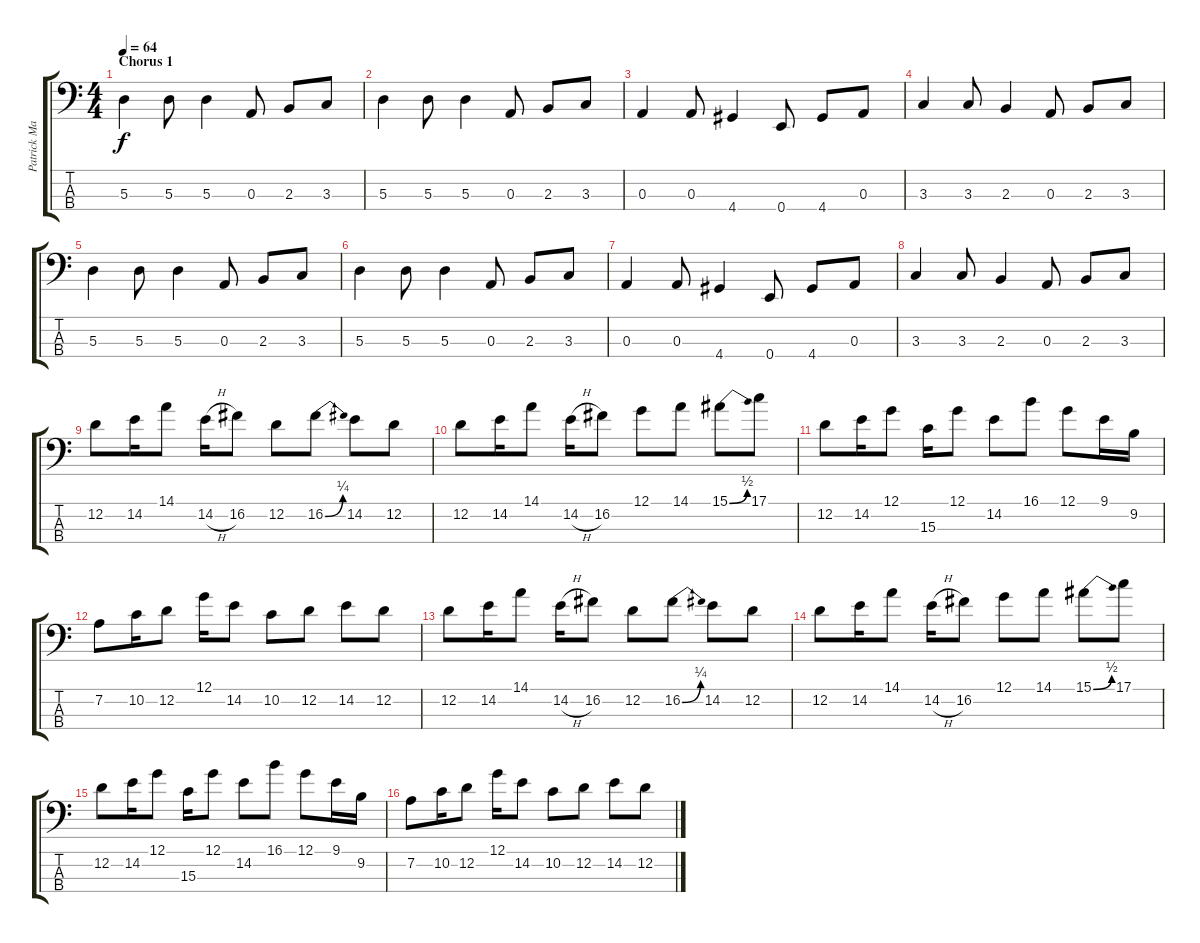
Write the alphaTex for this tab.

\track ("Patrick Matthews" "Patrick Ma") {instrument electricbassfinger}
\staff {score tabs}
\tuning (G2 D2 A1 E1) {hide}
\ts (4 4)
\section ("" "Chorus 1")
\tempo 64
\clef f4
\ks c
5.3.4{dy f} 5.3.8 5.3.4 0.3.8 2.3.8 3.3.8 |
5.3.4 5.3.8 5.3.4 0.3.8 2.3.8 3.3.8 |
0.3.4 0.3.8 4.4.4 0.4.8 4.4.8 0.3.8 |
3.3.4 3.3.8 2.3.4 0.3.8 2.3.8 3.3.8 |
5.3.4 5.3.8 5.3.4 0.3.8 2.3.8 3.3.8 |
5.3.4 5.3.8 5.3.4 0.3.8 2.3.8 3.3.8 |
0.3.4 0.3.8 4.4.4 0.4.8 4.4.8 0.3.8 |
3.3.4 3.3.8 2.3.4 0.3.8 2.3.8 3.3.8 |
12.2.8 14.2.16 14.1.8 14.2{h}.16 16.2.8 12.2.8 16.2{be (bend 0 0 60 1)}.8 14.2.8 12.2.8 |
12.2.8 14.2.16 14.1.8 14.2{h}.16 16.2.8 12.1.8 14.1.8 15.1{be (bend 0 0 60 2)}.8 17.1.8 |
12.2.8 14.2.16 12.1.8 15.3.16 12.1.8 14.2.8 16.1.8 12.1.8 9.1.16 9.2.16 |
7.2.8 10.2.16 12.2.8 12.1.16 14.2.8 10.2.8 12.2.8 14.2.8 12.2.8 |
12.2.8 14.2.16 14.1.8 14.2{h}.16 16.2.8 12.2.8 16.2{be (bend 0 0 60 1)}.8 14.2.8 12.2.8 |
12.2.8 14.2.16 14.1.8 14.2{h}.16 16.2.8 12.1.8 14.1.8 15.1{be (bend 0 0 60 2)}.8 17.1.8 |
12.2.8 14.2.16 12.1.8 15.3.16 12.1.8 14.2.8 16.1.8 12.1.8 9.1.16 9.2.16 |
7.2.8 10.2.16 12.2.8 12.1.16 14.2.8 10.2.8 12.2.8 14.2.8 12.2.8
